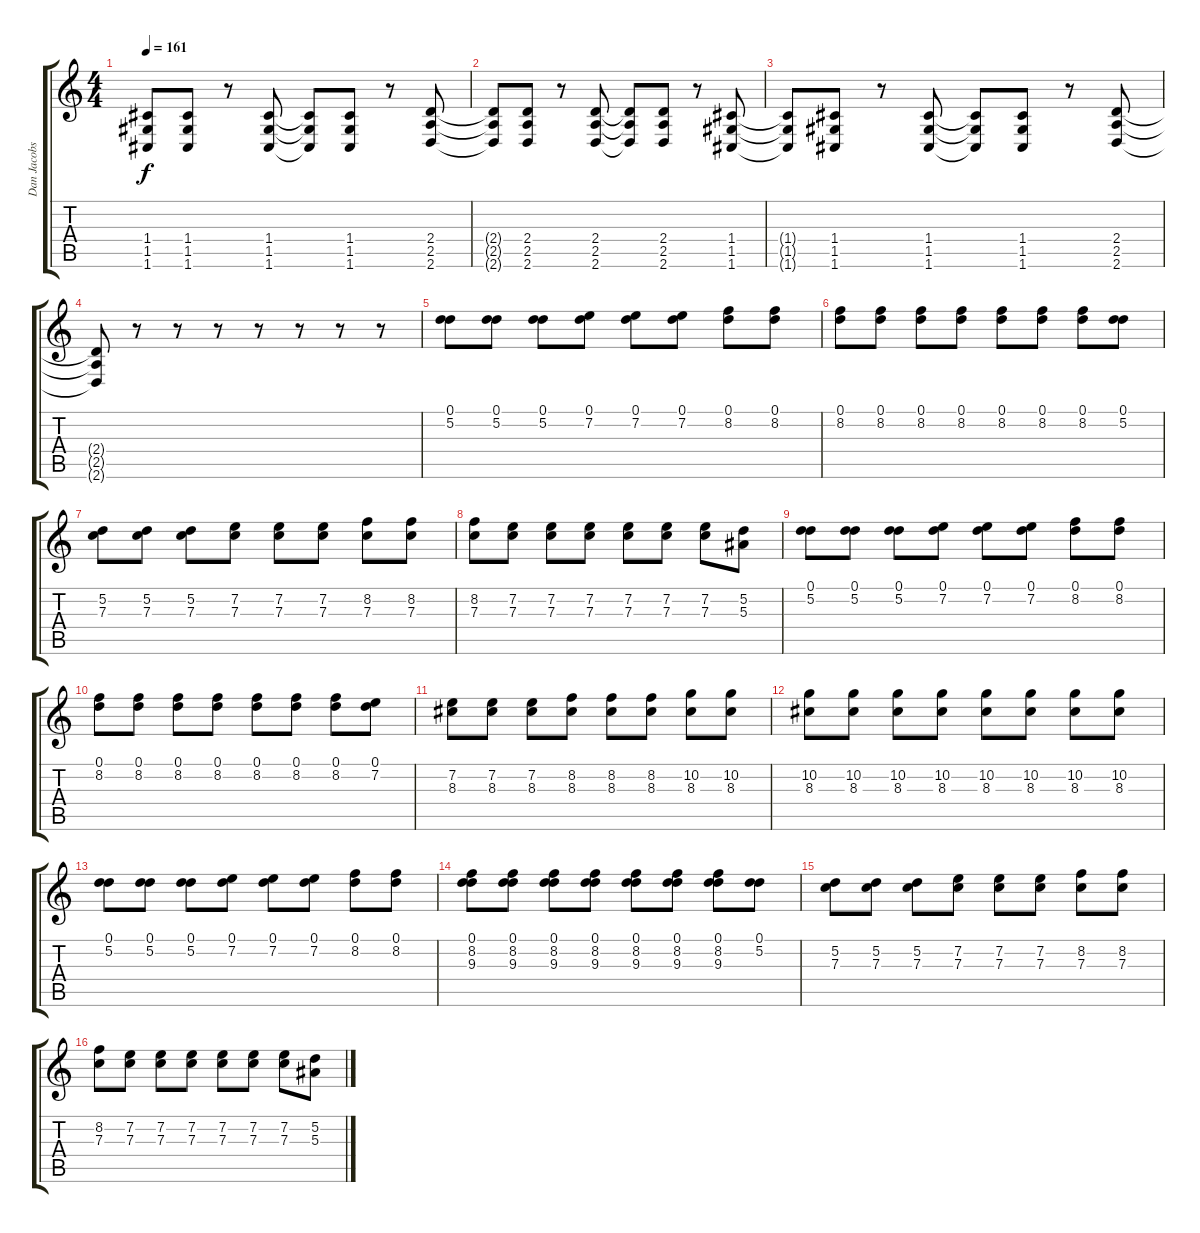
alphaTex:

\track ("Dan Jacobs" "Dan Jacobs") {instrument overdrivenguitar}
\staff {score tabs}
\tuning (D4 A3 F3 C3 G2 C2) {hide}
\ts (4 4)
\tempo 161
\clef g2
\ks c
(1.4{t} 1.5{t} 1.6{t}).8{dy f} (1.4 1.5 1.6).8 r.8 (1.4 1.5 1.6).8 (1.4{t} 1.5{t} 1.6{t}).8 (1.4 1.5 1.6).8 r.8 (2.4 2.5 2.6).8 |
(2.4{t} 2.5{t} 2.6{t}).8 (2.4 2.5 2.6).8 r.8 (2.4 2.5 2.6).8 (2.4{t} 2.5{t} 2.6{t}).8 (2.4 2.5 2.6).8 r.8 (1.4 1.5 1.6).8 |
(1.4{t} 1.5{t} 1.6{t}).8 (1.4 1.5 1.6).8 r.8 (1.4 1.5 1.6).8 (1.4{t} 1.5{t} 1.6{t}).8 (1.4 1.5 1.6).8 r.8 (2.4 2.5 2.6).8 |
(2.4{t} 2.5{t} 2.6{t}).8 r.8 r.8 r.8 r.8 r.8 r.8 r.8 |
(0.1 5.2).8{volume 8} (0.1 5.2).8 (0.1 5.2).8 (0.1 7.2).8 (0.1 7.2).8 (0.1 7.2).8 (0.1 8.2).8 (0.1 8.2).8 |
(0.1 8.2).8 (0.1 8.2).8 (0.1 8.2).8 (0.1 8.2).8 (0.1 8.2).8 (0.1 8.2).8 (0.1 8.2).8 (0.1 5.2).8 |
(5.2 7.3).8 (5.2 7.3).8 (5.2 7.3).8 (7.2 7.3).8 (7.2 7.3).8 (7.2 7.3).8 (8.2 7.3).8 (8.2 7.3).8 |
(8.2 7.3).8 (7.2 7.3).8 (7.2 7.3).8 (7.2 7.3).8 (7.2 7.3).8 (7.2 7.3).8 (7.2 7.3).8 (5.2 5.3).8 |
(0.1 5.2).8 (0.1 5.2).8 (0.1 5.2).8 (0.1 7.2).8 (0.1 7.2).8 (0.1 7.2).8 (0.1 8.2).8 (0.1 8.2).8 |
(0.1 8.2).8 (0.1 8.2).8 (0.1 8.2).8 (0.1 8.2).8 (0.1 8.2).8 (0.1 8.2).8 (0.1 8.2).8 (0.1 7.2).8 |
(7.2 8.3).8 (7.2 8.3).8 (7.2 8.3).8 (8.2 8.3).8 (8.2 8.3).8 (8.2 8.3).8 (10.2 8.3).8 (10.2 8.3).8 |
(10.2 8.3).8 (10.2 8.3).8 (10.2 8.3).8 (10.2 8.3).8 (10.2 8.3).8 (10.2 8.3).8 (10.2 8.3).8 (10.2 8.3).8 |
(0.1 5.2).8{volume 13} (0.1 5.2).8 (0.1 5.2).8 (0.1 7.2).8 (0.1 7.2).8 (0.1 7.2).8 (0.1 8.2).8 (0.1 8.2).8 |
(0.1 8.2 9.3).8 (0.1 8.2 9.3).8 (0.1 8.2 9.3).8 (0.1 8.2 9.3).8 (0.1 8.2 9.3).8 (0.1 8.2 9.3).8 (0.1 8.2 9.3).8 (0.1 5.2).8 |
(5.2 7.3).8 (5.2 7.3).8 (5.2 7.3).8 (7.2 7.3).8 (7.2 7.3).8 (7.2 7.3).8 (8.2 7.3).8 (8.2 7.3).8 |
(8.2 7.3).8 (7.2 7.3).8 (7.2 7.3).8 (7.2 7.3).8 (7.2 7.3).8 (7.2 7.3).8 (7.2 7.3).8 (5.2 5.3).8
